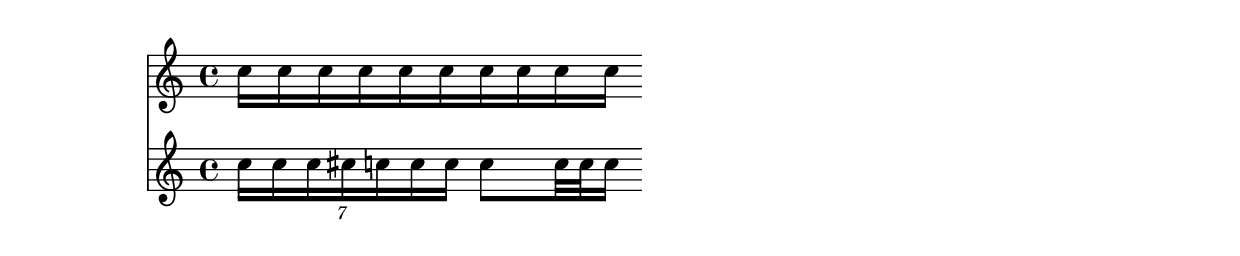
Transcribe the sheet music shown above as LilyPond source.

\header {

  texidoc = "Notes are spaced exactly according to durations,
  if @code{uniform-stretching} is set. Accidentals are ignored, and no
  optical-stem spacing is performed."

}

\version "2.7.4"

\relative c''
<<
  \override  Score.SpacingSpanner #'uniform-stretching = ##t 
  \new Staff {
    c16[ c c c c c c c c c16]
  }
  \new Staff {
    \times 6/7 { c16 c c cis c c c }
    c8[ c32 c32 c16]
    
  }
>>

   
	 

  
